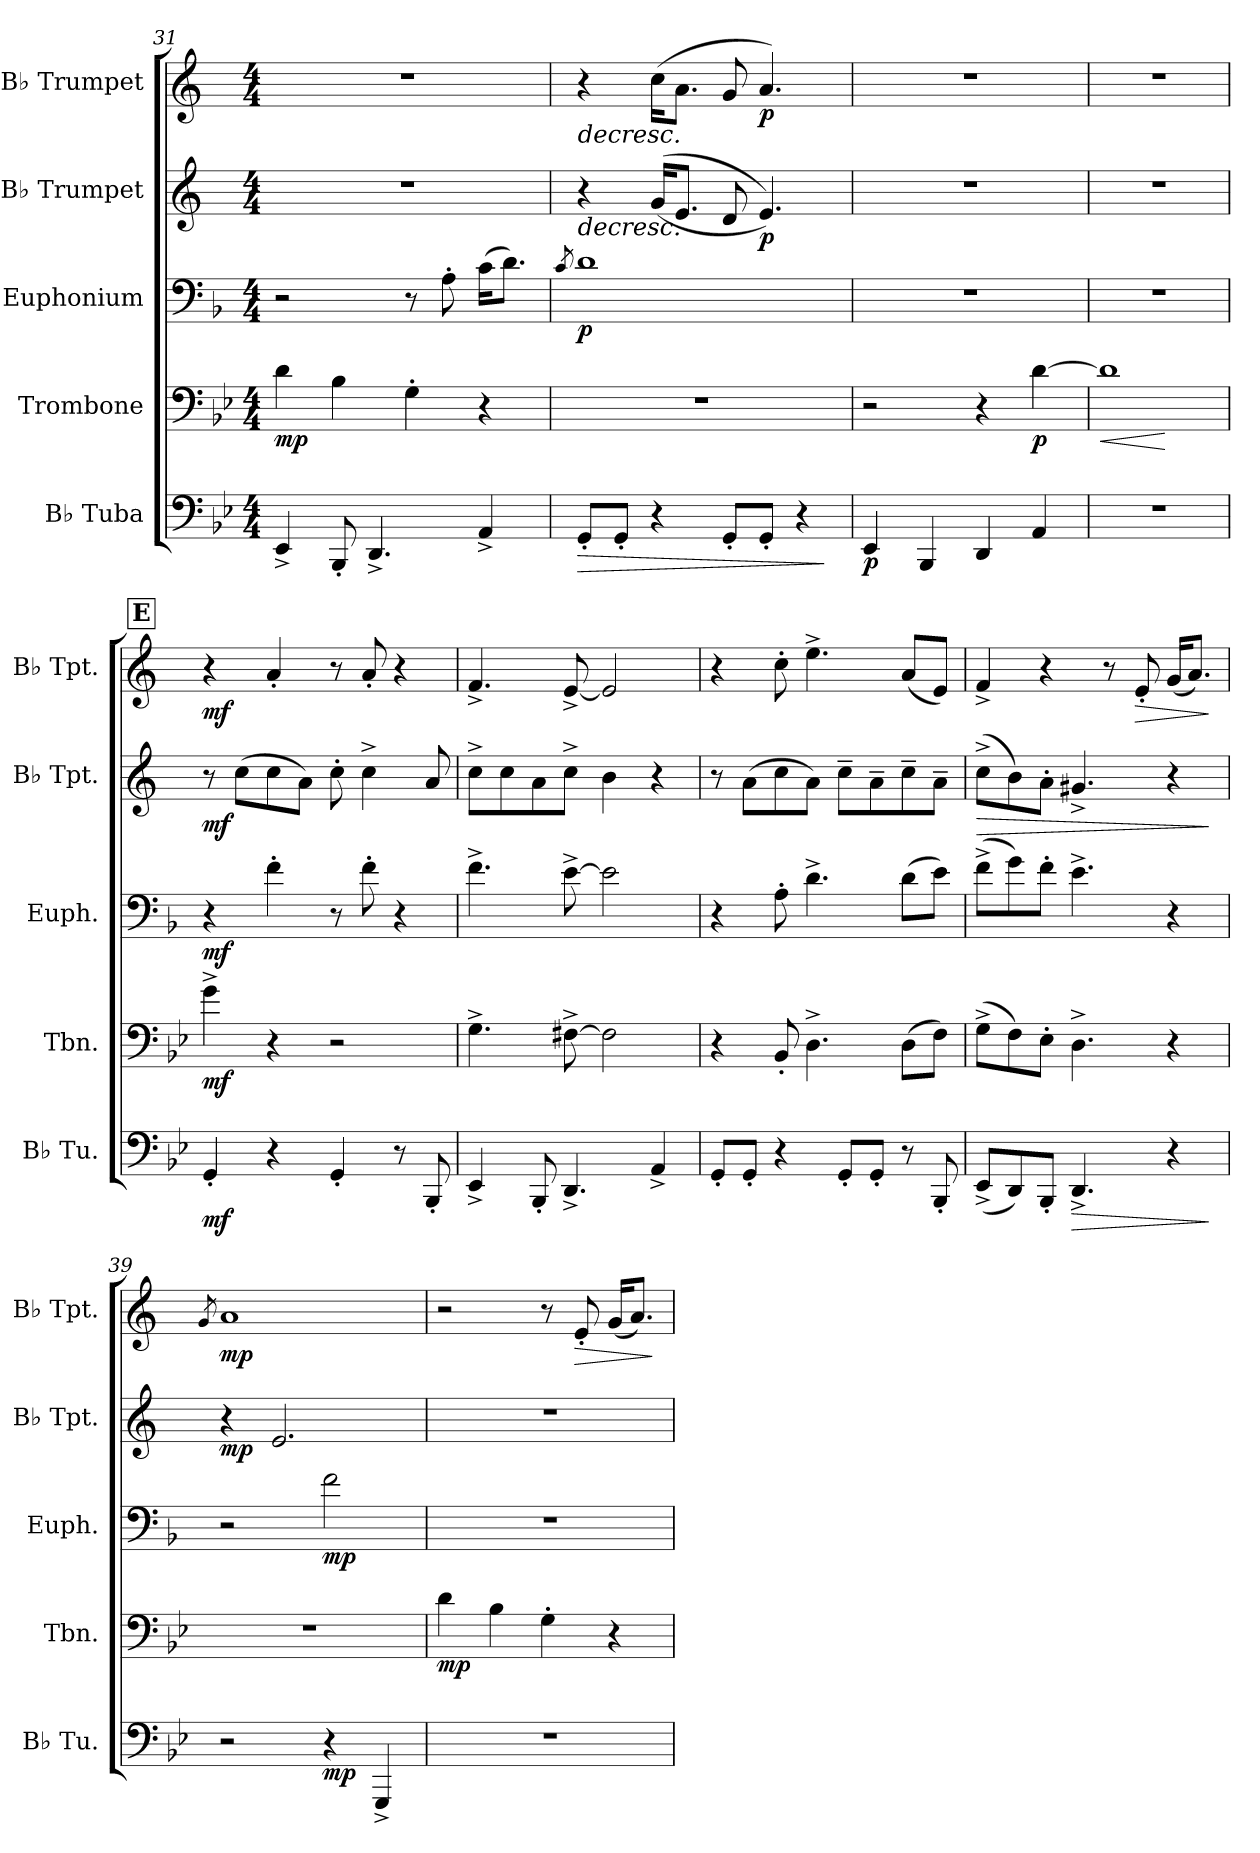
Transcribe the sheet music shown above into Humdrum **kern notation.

**kern	**dynam	**kern	**dynam	**kern	**dynam	**kern	**dynam	**kern	**dynam
*part5	*part5	*part4	*part4	*part3	*part3	*part2	*part2	*part1	*part1
*staff5	*staff5	*staff4	*staff4	*staff3	*staff3	*staff2	*staff2	*staff1	*staff1
*I"B♭ Tuba	*	*I"Trombone	*	*I"Euphonium	*	*I"B♭ Trumpet	*	*I"B♭ Trumpet	*
*I'B♭ Tu.	*	*I'Tbn.	*	*I'Euph.	*	*I'B♭ Tpt.	*	*I'B♭ Tpt.	*
*clefF4	*	*clefF4	*	*clefF4	*	*clefG2	*	*clefG2	*
*	*	*	*	*ITrd4c7	*	*ITrd1c2	*	*ITrd1c2	*
*k[b-e-]	*	*k[b-e-]	*	*k[b-e-]	*	*k[b-e-]	*	*k[b-e-]	*
*M4/4	*	*M4/4	*	*M4/4	*	*M4/4	*	*M4/4	*
=31	=31	=31	=31	=31	=31	=31	=31	=31	=31
!	!	!	!LO:DY:b	!	!	!	!	!	!
4EE-^/	.	4d\	mp	2r	.	1r	.	1r	.
8BBB-'/	.	4B-\	.	.	.	.	.	.	.
4.DD^/	.	.	.	.	.	.	.	.	.
.	.	4G'\	.	8r	.	.	.	.	.
.	.	.	.	8D'\	.	.	.	.	.
4AA^/	.	4r	.	(16F\KL	.	.	.	.	.
.	.	.	.	8.G\J)	.	.	.	.	.
=32	=32	=32	=32	=32	=32	=32	=32	=32	=32
.	.	.	.	8qF/	.	.	.	.	.
!	!LO:HP:b	!	!	!	!LO:DY:b	!	!LO:HP:b	!	!LO:HP:b
8GG'/L	>	1r	.	1G	p	4r	>	4r	>
8GG'/J	.	.	.	.	.	.	.	.	.
4r	.	.	.	.	.	((16f/KL	.	(16b-\KL	.
.	.	.	.	.	.	8.d/J	.	8.g\J	.
8GG'/L	.	.	.	.	.	8c/	.	8f/	.
!	!	!	!	!	!	!	!LO:DY:b	!	!LO:DY:b
8GG'/J	.	.	.	.	.	4.d/))	p	4.g/)	p
4r	.	.	.	.	.	.	.	.	.
.	]	.	.	.	.	.	]	.	]
=33	=33	=33	=33	=33	=33	=33	=33	=33	=33
!	!LO:DY:b	!	!	!	!	!	!	!	!
4EE-/	p	2r	.	1r	.	1r	.	1r	.
4BBB-/	.	.	.	.	.	.	.	.	.
4DD/	.	4r	.	.	.	.	.	.	.
!	!	!	!LO:DY:b	!	!	!	!	!	!
4AA/	.	[4d\	p	.	.	.	.	.	.
=34	=34	=34	=34	=34	=34	=34	=34	=34	=34
!	!	!	!LO:HP:b	!	!	!	!	!	!
1r	.	1d]	<	1r	.	1r	.	1r	.
.	.	.	[	.	.	.	.	.	.
!!LO:LB:g=z
!!LO:REH:place=s1:a:B:fs=14:t=E
=35	=35	=35	=35	=35	=35	=35	=35	=35	=35
!	!LO:DY:b	!	!LO:DY:b	!	!LO:DY:b	!	!LO:DY:b	!	!LO:DY:b
4GG'/	mf	4g^\	mf	4r	mf	8r	mf	4r	mf
.	.	.	.	.	.	(8b-\L	.	.	.
4r	.	4r	.	4B-'\	.	8b-\	.	4g'/	.
.	.	.	.	.	.	8g\J)	.	.	.
4GG'/	.	2r	.	8r	.	8b-'\	.	8r	.
.	.	.	.	8B-'\	.	4b-^\	.	8g'/	.
8r	.	.	.	4r	.	.	.	4r	.
8BBB-'/	.	.	.	.	.	8g/	.	.	.
=36	=36	=36	=36	=36	=36	=36	=36	=36	=36
4EE-^/	.	4.G^\	.	4.B-^\	.	8b-^\L	.	4.e-^/	.
.	.	.	.	.	.	8b-\	.	.	.
8BBB-'/	.	.	.	.	.	8g\	.	.	.
4.DD^/	.	[8F#X^\	.	[8A^\	.	8b-^\J	.	[8d^/	.
.	.	2F#\]	.	2A\]	.	4a\	.	2d/]	.
4AA^/	.	.	.	.	.	4r	.	.	.
=37	=37	=37	=37	=37	=37	=37	=37	=37	=37
8GG'/L	.	4r	.	4r	.	8r	.	4r	.
8GG'/J	.	.	.	.	.	(8g\L	.	.	.
4r	.	8BB-'/	.	8D'\	.	8b-\	.	8b-'\	.
.	.	4.D^\	.	4.G^\	.	8g\J)	.	4.dd^\	.
8GG'/L	.	.	.	.	.	8b-~\L	.	.	.
8GG'/J	.	.	.	.	.	8g~\	.	.	.
8r	.	(8D\L	.	(8G\L	.	8b-~\	.	(8g/L	.
8BBB-'/	.	8F\J)	.	8A\J)	.	8g~\J	.	8d/J)	.
=38	=38	=38	=38	=38	=38	=38	=38	=38	=38
!	!	!	!	!	!	!	!LO:HP:b	!	!
(8EE-^/L	.	(8G^\L	.	(8B-^\L	.	(8b-^\L	>	4e-^/	.
8DD/)	.	8F\)	.	8c\)	.	8a\)	.	.	.
8BBB-'/J	.	8E-'\J	.	8B-'\J	.	8g'\J	.	4r	.
!	!LO:HP:b	!	!	!	!	!	!	!	!
4.DD^/	>	4.D^\	.	4.A^\	.	4.f#X^/	.	.	.
.	.	.	.	.	.	.	.	8r	.
!	!	!	!	!	!	!	!	!	!LO:HP:b
.	.	.	.	.	.	.	.	8d'/	>
4r	.	4r	.	4r	.	4r	.	(16f/KL	.
.	.	.	.	.	.	.	.	8.g/J)	.
.	]	.	.	.	.	.	]	.	]
=39	=39	=39	=39	=39	=39	=39	=39	=39	=39
.	.	.	.	.	.	.	.	8qf/	.
!	!	!	!	!	!	!	!LO:DY:b	!	!LO:DY:b
2r	.	1r	.	2r	.	4r	mp	1g	mp
.	.	.	.	.	.	2.d/	.	.	.
!	!LO:DY:b	!	!	!	!LO:DY:b	!	!	!	!
4r	mp	.	.	2B-\	mp	.	.	.	.
4GGG^/	.	.	.	.	.	.	.	.	.
!!LO:PB:g=z
=40	=40	=40	=40	=40	=40	=40	=40	=40	=40
!	!	!	!LO:DY:b	!	!	!	!	!	!
1r	.	4d\	mp	1r	.	1r	.	2r	.
.	.	4B-\	.	.	.	.	.	.	.
.	.	4G'\	.	.	.	.	.	8r	.
!	!	!	!	!	!	!	!	!	!LO:HP:b
.	.	.	.	.	.	.	.	8d'/	>
.	.	4r	.	.	.	.	.	(16f/KL	.
.	.	.	.	.	.	.	.	8.g/J)	.
.	.	.	.	.	.	.	.	.	]
=	=	=	=	=	=	=	=	=	=
*-	*-	*-	*-	*-	*-	*-	*-	*-	*-
